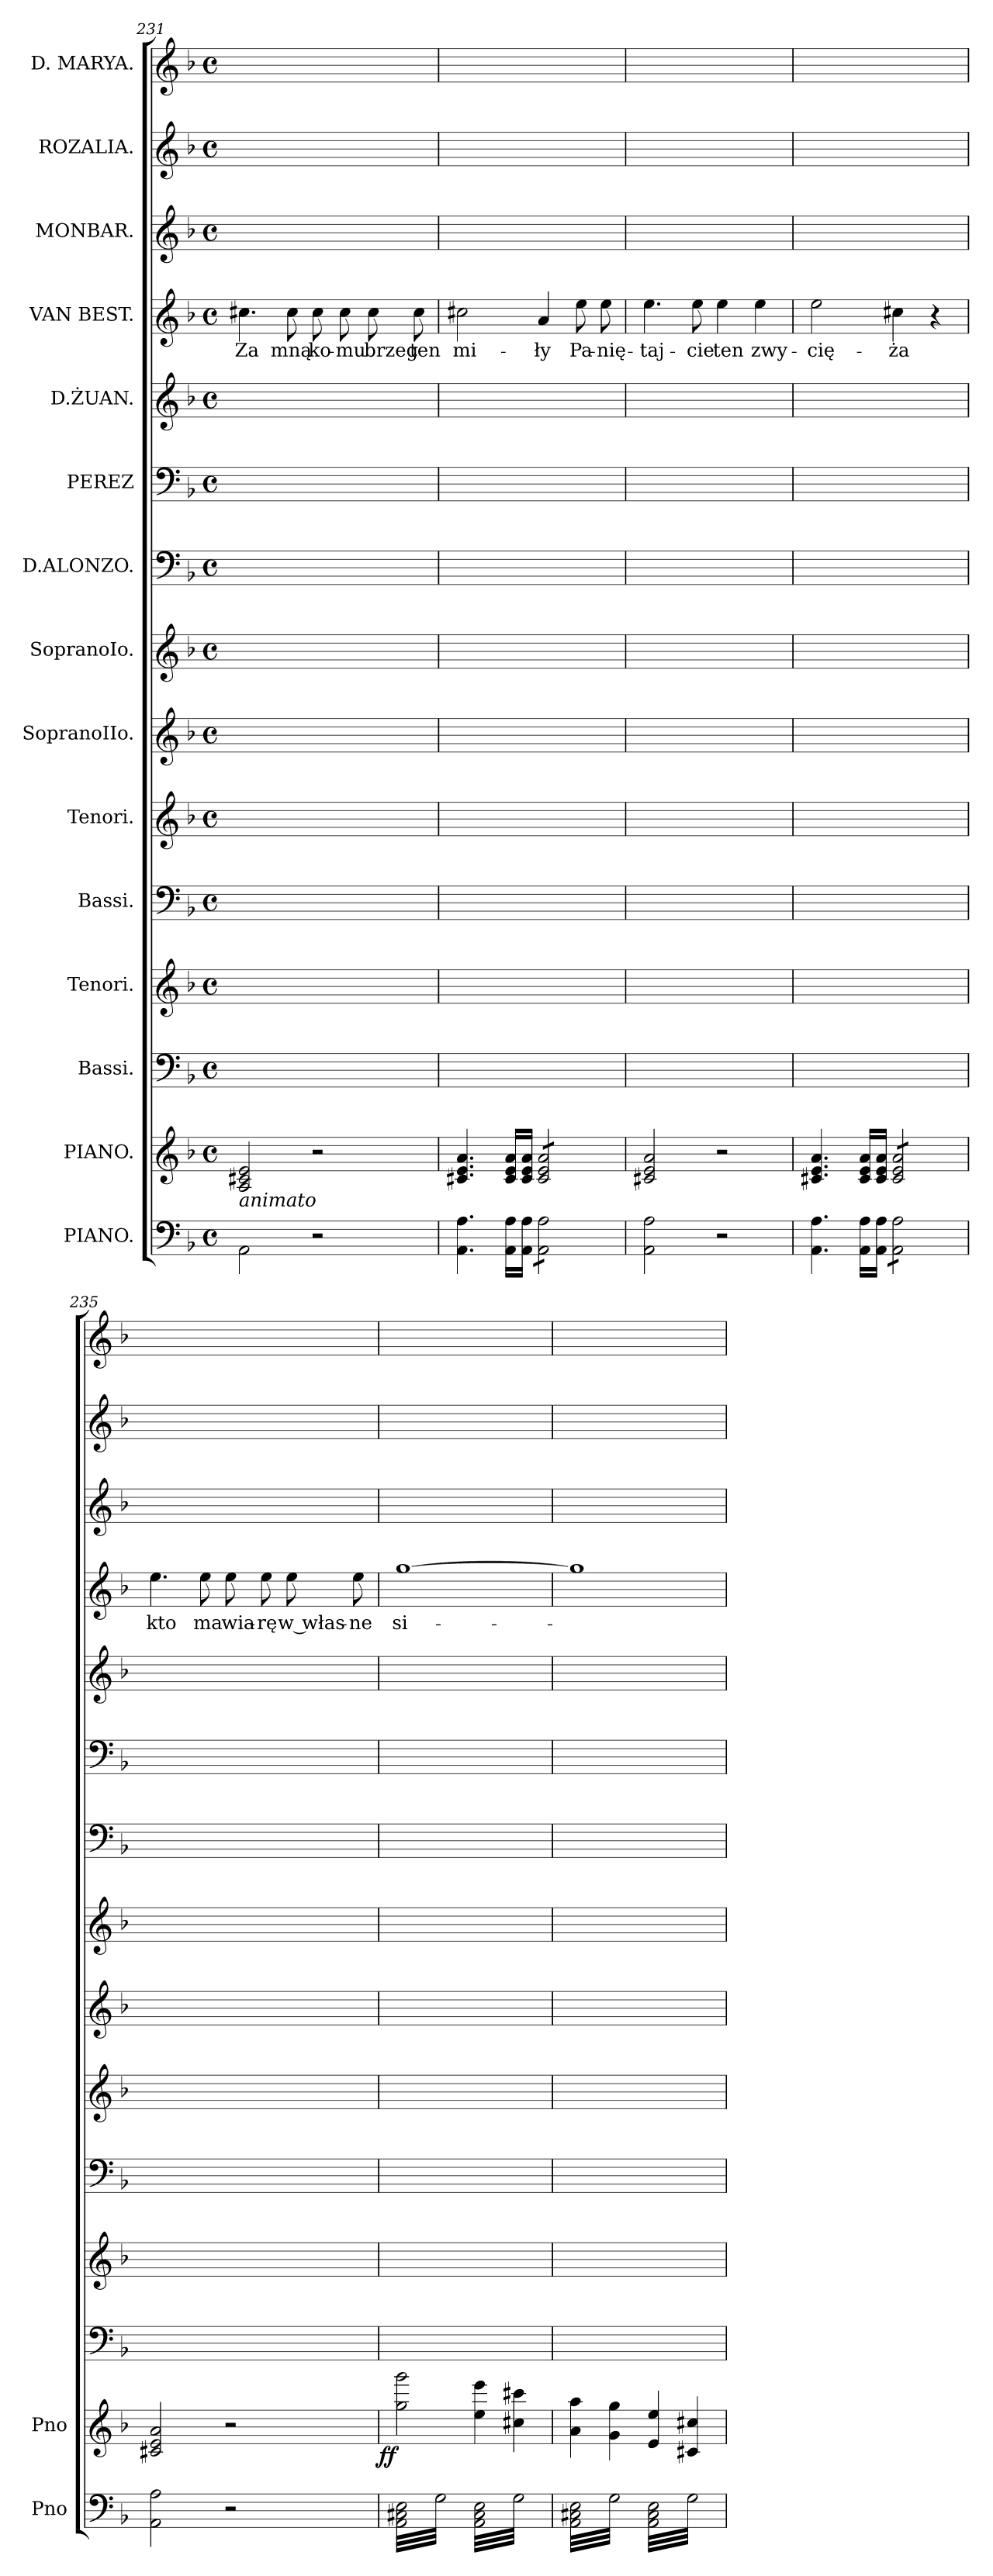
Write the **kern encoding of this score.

**kern	**kern	**dynam	**kern	**kern	**kern	**kern	**kern	**kern	**kern	**kern	**kern	**kern	**text	**kern	**kern	**kern
*part15	*part14	*part14	*part13	*part12	*part11	*part10	*part9	*part8	*part7	*part6	*part5	*part4	*part4	*part3	*part2	*part1
*staff15	*staff14	*staff14	*staff13	*staff12	*staff11	*staff10	*staff9	*staff8	*staff7	*staff6	*staff5	*staff4	*staff4	*staff3	*staff2	*staff1
*I"PIANO.	*I"PIANO.	*	*I"Bassi.	*I"Tenori.	*I"Bassi.	*I"Tenori.	*I"SopranoIIo.	*I"SopranoIo.	*I"D.ALONZO.	*I"PEREZ	*I"D.ŻUAN.	*I"VAN BEST.	*	*I"MONBAR.	*I"ROZALIA.	*I"D. MARYA.
*I'Pno	*I'Pno	*	*	*	*	*	*	*	*	*	*	*	*	*	*	*
*clefF4	*clefG2	*	*clefF4	*clefG2	*clefF4	*clefG2	*clefG2	*clefG2	*clefF4	*clefF4	*clefG2	*clefG2	*	*clefG2	*clefG2	*clefG2
*	*	*	*	*ITrd8c12	*	*ITrd8c12	*	*	*	*	*ITrd8c12	*ITrd8c12	*	*ITrd8c12	*	*
*k[b-]	*k[b-]	*	*k[b-]	*k[b-]	*k[b-]	*k[b-]	*k[b-]	*k[b-]	*k[b-]	*k[b-]	*k[b-]	*k[b-]	*	*k[b-]	*k[b-]	*k[b-]
*M4/4	*M4/4	*	*M4/4	*M4/4	*M4/4	*M4/4	*M4/4	*M4/4	*M4/4	*M4/4	*M4/4	*M4/4	*	*M4/4	*M4/4	*M4/4
*met(c)	*met(c)	*	*met(c)	*met(c)	*met(c)	*met(c)	*met(c)	*met(c)	*met(c)	*met(c)	*met(c)	*met(c)	*	*met(c)	*met(c)	*met(c)
=231	=231	=231	=231	=231	=231	=231	=231	=231	=231	=231	=231	=231	=231	=231	=231	=231
!	!LO:TX:b:i:t=animato	!	!	!	!	!	!	!	!	!	!	!	!	!	!	!
2AA\	2A/ 2c#X/ 2e/	.	1ryy	1ryy	1ryy	1ryy	1ryy	1ryy	1ryy	1ryy	1ryy	4.c#X\	Za	1ryy	1ryy	1ryy
.	.	.	.	.	.	.	.	.	.	.	.	8c#\	mną	.	.	.
2r	2r	.	.	.	.	.	.	.	.	.	.	8c#\	ko-	.	.	.
.	.	.	.	.	.	.	.	.	.	.	.	8c#\	-mu	.	.	.
.	.	.	.	.	.	.	.	.	.	.	.	8c#\	brzeg	.	.	.
.	.	.	.	.	.	.	.	.	.	.	.	8c#\	ten	.	.	.
=232	=232	=232	=232	=232	=232	=232	=232	=232	=232	=232	=232	=232	=232	=232	=232	=232
4.AA\ 4.A\	4.c#X/ 4.e/ 4.a/	.	1ryy	1ryy	1ryy	1ryy	1ryy	1ryy	1ryy	1ryy	1ryy	2c#X\	mi-	1ryy	1ryy	1ryy
16AA\ 16A\LL	16c#/ 16e/ 16a/LL	.	.	.	.	.	.	.	.	.	.	.	.	.	.	.
16AA\ 16A\JJ	16c#/ 16e/ 16a/JJ	.	.	.	.	.	.	.	.	.	.	.	.	.	.	.
*tremolo	*	*	*	*	*	*	*	*	*	*	*	*	*	*	*	*
*	*tremolo	*	*	*	*	*	*	*	*	*	*	*	*	*	*	*
8AA\ 8A\L	8c#/ 8e/ 8a/L	.	.	.	.	.	.	.	.	.	.	4A/	-ły	.	.	.
8AA\ 8A\	8c#/ 8e/ 8a/	.	.	.	.	.	.	.	.	.	.	.	.	.	.	.
8AA\ 8A\	8c#/ 8e/ 8a/	.	.	.	.	.	.	.	.	.	.	8e\	Pa-	.	.	.
8AA\ 8A\J	8c#/ 8e/ 8a/J	.	.	.	.	.	.	.	.	.	.	8e\	-nię-	.	.	.
*	*Xtremolo	*	*	*	*	*	*	*	*	*	*	*	*	*	*	*
*Xtremolo	*	*	*	*	*	*	*	*	*	*	*	*	*	*	*	*
=233	=233	=233	=233	=233	=233	=233	=233	=233	=233	=233	=233	=233	=233	=233	=233	=233
2AA\ 2A\	2c#X/ 2e/ 2a/	.	1ryy	1ryy	1ryy	1ryy	1ryy	1ryy	1ryy	1ryy	1ryy	4.e\	-taj-	1ryy	1ryy	1ryy
.	.	.	.	.	.	.	.	.	.	.	.	8e\	-cie	.	.	.
2r	2r	.	.	.	.	.	.	.	.	.	.	4e\	ten	.	.	.
.	.	.	.	.	.	.	.	.	.	.	.	4e\	zwy-	.	.	.
=234	=234	=234	=234	=234	=234	=234	=234	=234	=234	=234	=234	=234	=234	=234	=234	=234
4.AA\ 4.A\	4.c#X/ 4.e/ 4.a/	.	1ryy	1ryy	1ryy	1ryy	1ryy	1ryy	1ryy	1ryy	1ryy	2e\	-cię-	1ryy	1ryy	1ryy
16AA\ 16A\LL	16c#/ 16e/ 16a/LL	.	.	.	.	.	.	.	.	.	.	.	.	.	.	.
16AA\ 16A\JJ	16c#/ 16e/ 16a/JJ	.	.	.	.	.	.	.	.	.	.	.	.	.	.	.
*tremolo	*	*	*	*	*	*	*	*	*	*	*	*	*	*	*	*
*	*tremolo	*	*	*	*	*	*	*	*	*	*	*	*	*	*	*
8AA\ 8A\L	8c#/ 8e/ 8a/L	.	.	.	.	.	.	.	.	.	.	4c#X\	-ża	.	.	.
8AA\ 8A\	8c#/ 8e/ 8a/	.	.	.	.	.	.	.	.	.	.	.	.	.	.	.
8AA\ 8A\	8c#/ 8e/ 8a/	.	.	.	.	.	.	.	.	.	.	4r	.	.	.	.
8AA\ 8A\J	8c#/ 8e/ 8a/J	.	.	.	.	.	.	.	.	.	.	.	.	.	.	.
*	*Xtremolo	*	*	*	*	*	*	*	*	*	*	*	*	*	*	*
*Xtremolo	*	*	*	*	*	*	*	*	*	*	*	*	*	*	*	*
=235	=235	=235	=235	=235	=235	=235	=235	=235	=235	=235	=235	=235	=235	=235	=235	=235
2AA\ 2A\	2c#X/ 2e/ 2a/	.	1ryy	1ryy	1ryy	1ryy	1ryy	1ryy	1ryy	1ryy	1ryy	4.e\	kto	1ryy	1ryy	1ryy
.	.	.	.	.	.	.	.	.	.	.	.	8e\	ma	.	.	.
2r	2r	.	.	.	.	.	.	.	.	.	.	8e\	wia-	.	.	.
.	.	.	.	.	.	.	.	.	.	.	.	8e\	-rę	.	.	.
.	.	.	.	.	.	.	.	.	.	.	.	8e\	w włas-	.	.	.
.	.	.	.	.	.	.	.	.	.	.	.	8e\	-ne	.	.	.
=236	=236	=236	=236	=236	=236	=236	=236	=236	=236	=236	=236	=236	=236	=236	=236	=236
!	!	!LO:DY:b:rj	!	!	!	!	!	!	!	!	!	!	!	!	!	!
*tremolo	*	*	*	*	*	*	*	*	*	*	*	*	*	*	*	*
32AA\ 32C#X\ 32E\LLL	2gg\ 2ggg\	ff	1ryy	1ryy	1ryy	1ryy	1ryy	1ryy	1ryy	1ryy	1ryy	[1g	si-	1ryy	1ryy	1ryy
32G\	.	.	.	.	.	.	.	.	.	.	.	.	.	.	.	.
32AA\ 32C#X\ 32E\	.	.	.	.	.	.	.	.	.	.	.	.	.	.	.	.
32G\	.	.	.	.	.	.	.	.	.	.	.	.	.	.	.	.
32AA\ 32C#X\ 32E\	.	.	.	.	.	.	.	.	.	.	.	.	.	.	.	.
32G\	.	.	.	.	.	.	.	.	.	.	.	.	.	.	.	.
32AA\ 32C#X\ 32E\	.	.	.	.	.	.	.	.	.	.	.	.	.	.	.	.
32G\	.	.	.	.	.	.	.	.	.	.	.	.	.	.	.	.
32AA\ 32C#X\ 32E\	.	.	.	.	.	.	.	.	.	.	.	.	.	.	.	.
32G\	.	.	.	.	.	.	.	.	.	.	.	.	.	.	.	.
32AA\ 32C#X\ 32E\	.	.	.	.	.	.	.	.	.	.	.	.	.	.	.	.
32G\	.	.	.	.	.	.	.	.	.	.	.	.	.	.	.	.
32AA\ 32C#X\ 32E\	.	.	.	.	.	.	.	.	.	.	.	.	.	.	.	.
32G\	.	.	.	.	.	.	.	.	.	.	.	.	.	.	.	.
32AA\ 32C#X\ 32E\	.	.	.	.	.	.	.	.	.	.	.	.	.	.	.	.
32G\JJJ	.	.	.	.	.	.	.	.	.	.	.	.	.	.	.	.
32AA\ 32C#\ 32E\LLL	4ee\ 4eee\	.	.	.	.	.	.	.	.	.	.	.	.	.	.	.
32G\	.	.	.	.	.	.	.	.	.	.	.	.	.	.	.	.
32AA\ 32C#\ 32E\	.	.	.	.	.	.	.	.	.	.	.	.	.	.	.	.
32G\	.	.	.	.	.	.	.	.	.	.	.	.	.	.	.	.
32AA\ 32C#\ 32E\	.	.	.	.	.	.	.	.	.	.	.	.	.	.	.	.
32G\	.	.	.	.	.	.	.	.	.	.	.	.	.	.	.	.
32AA\ 32C#\ 32E\	.	.	.	.	.	.	.	.	.	.	.	.	.	.	.	.
32G\	.	.	.	.	.	.	.	.	.	.	.	.	.	.	.	.
32AA\ 32C#\ 32E\	4cc#X\ 4ccc#X\	.	.	.	.	.	.	.	.	.	.	.	.	.	.	.
32G\	.	.	.	.	.	.	.	.	.	.	.	.	.	.	.	.
32AA\ 32C#\ 32E\	.	.	.	.	.	.	.	.	.	.	.	.	.	.	.	.
32G\	.	.	.	.	.	.	.	.	.	.	.	.	.	.	.	.
32AA\ 32C#\ 32E\	.	.	.	.	.	.	.	.	.	.	.	.	.	.	.	.
32G\	.	.	.	.	.	.	.	.	.	.	.	.	.	.	.	.
32AA\ 32C#\ 32E\	.	.	.	.	.	.	.	.	.	.	.	.	.	.	.	.
32G\JJJ	.	.	.	.	.	.	.	.	.	.	.	.	.	.	.	.
=237	=237	=237	=237	=237	=237	=237	=237	=237	=237	=237	=237	=237	=237	=237	=237	=237
32AA\ 32C#X\ 32E\LLL	4a\ 4aa\	.	1ryy	1ryy	1ryy	1ryy	1ryy	1ryy	1ryy	1ryy	1ryy	1g]	.	1ryy	1ryy	1ryy
32G\	.	.	.	.	.	.	.	.	.	.	.	.	.	.	.	.
32AA\ 32C#X\ 32E\	.	.	.	.	.	.	.	.	.	.	.	.	.	.	.	.
32G\	.	.	.	.	.	.	.	.	.	.	.	.	.	.	.	.
32AA\ 32C#X\ 32E\	.	.	.	.	.	.	.	.	.	.	.	.	.	.	.	.
32G\	.	.	.	.	.	.	.	.	.	.	.	.	.	.	.	.
32AA\ 32C#X\ 32E\	.	.	.	.	.	.	.	.	.	.	.	.	.	.	.	.
32G\	.	.	.	.	.	.	.	.	.	.	.	.	.	.	.	.
32AA\ 32C#X\ 32E\	4g\ 4gg\	.	.	.	.	.	.	.	.	.	.	.	.	.	.	.
32G\	.	.	.	.	.	.	.	.	.	.	.	.	.	.	.	.
32AA\ 32C#X\ 32E\	.	.	.	.	.	.	.	.	.	.	.	.	.	.	.	.
32G\	.	.	.	.	.	.	.	.	.	.	.	.	.	.	.	.
32AA\ 32C#X\ 32E\	.	.	.	.	.	.	.	.	.	.	.	.	.	.	.	.
32G\	.	.	.	.	.	.	.	.	.	.	.	.	.	.	.	.
32AA\ 32C#X\ 32E\	.	.	.	.	.	.	.	.	.	.	.	.	.	.	.	.
32G\JJJ	.	.	.	.	.	.	.	.	.	.	.	.	.	.	.	.
32AA\ 32C#\ 32E\LLL	4e/ 4ee/	.	.	.	.	.	.	.	.	.	.	.	.	.	.	.
32G\	.	.	.	.	.	.	.	.	.	.	.	.	.	.	.	.
32AA\ 32C#\ 32E\	.	.	.	.	.	.	.	.	.	.	.	.	.	.	.	.
32G\	.	.	.	.	.	.	.	.	.	.	.	.	.	.	.	.
32AA\ 32C#\ 32E\	.	.	.	.	.	.	.	.	.	.	.	.	.	.	.	.
32G\	.	.	.	.	.	.	.	.	.	.	.	.	.	.	.	.
32AA\ 32C#\ 32E\	.	.	.	.	.	.	.	.	.	.	.	.	.	.	.	.
32G\	.	.	.	.	.	.	.	.	.	.	.	.	.	.	.	.
32AA\ 32C#\ 32E\	4c#X/ 4cc#X/	.	.	.	.	.	.	.	.	.	.	.	.	.	.	.
32G\	.	.	.	.	.	.	.	.	.	.	.	.	.	.	.	.
32AA\ 32C#\ 32E\	.	.	.	.	.	.	.	.	.	.	.	.	.	.	.	.
32G\	.	.	.	.	.	.	.	.	.	.	.	.	.	.	.	.
32AA\ 32C#\ 32E\	.	.	.	.	.	.	.	.	.	.	.	.	.	.	.	.
32G\	.	.	.	.	.	.	.	.	.	.	.	.	.	.	.	.
32AA\ 32C#\ 32E\	.	.	.	.	.	.	.	.	.	.	.	.	.	.	.	.
32G\JJJ	.	.	.	.	.	.	.	.	.	.	.	.	.	.	.	.
*Xtremolo	*	*	*	*	*	*	*	*	*	*	*	*	*	*	*	*
.	.	.	.	.	.	.	.	.	.	.	.	.	.	.	.	.
.	.	.	.	.	.	.	.	.	.	.	.	.	.	.	.	.
.	.	.	.	.	.	.	.	.	.	.	.	.	.	.	.	.
.	.	.	.	.	.	.	.	.	.	.	.	.	.	.	.	.
.	.	.	.	.	.	.	.	.	.	.	.	.	.	.	.	.
.	.	.	.	.	.	.	.	.	.	.	.	.	.	.	.	.
.	.	.	.	.	.	.	.	.	.	.	.	.	.	.	.	.
.	.	.	.	.	.	.	.	.	.	.	.	.	.	.	.	.
=	=	=	=	=	=	=	=	=	=	=	=	=	=	=	=	=
*-	*-	*-	*-	*-	*-	*-	*-	*-	*-	*-	*-	*-	*-	*-	*-	*-
